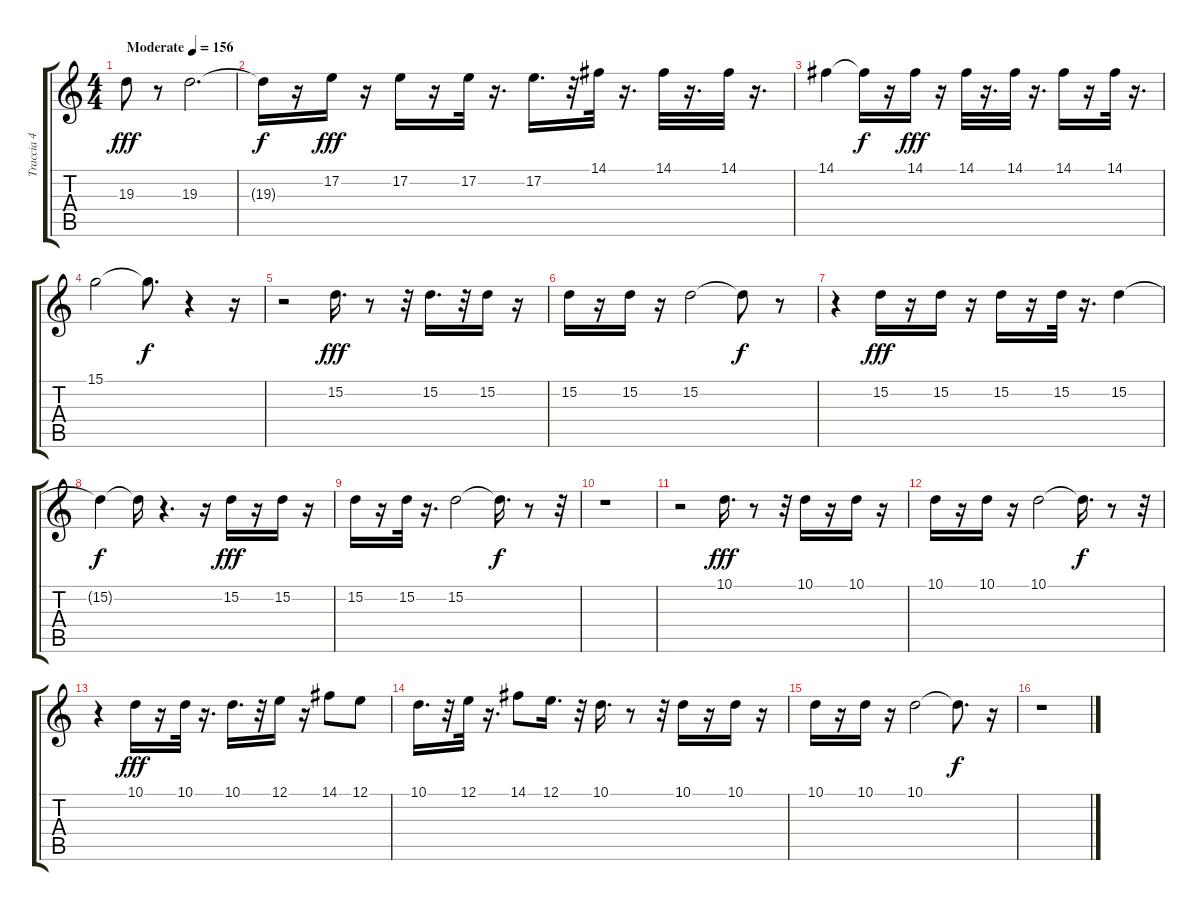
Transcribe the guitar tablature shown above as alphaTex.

\track ("Traccia 4" "Traccia 4") {instrument lead8bassandlead}
\staff {score tabs}
\tuning (E4 B3 G3 D3 A2 E2) {hide}
\ts (4 4)
\tempo (156 "Moderate")
\clef g2
\ks c
19.3.8{dy fff instrument lead8bassandlead} r.8 19.3.2{d} |
19.3{t}.16{dy f} r.16 17.2.16{dy fff} r.16 17.2.16 r.16 17.2.32 r.16{d} 17.2.16{d} r.32 14.1.32 r.16{d} 14.1.32 r.16{d} 14.1.32 r.16{d} |
14.1.4 14.1{t}.16{dy f} r.16 14.1.16{dy fff} r.16 14.1.32 r.16{d} 14.1.32 r.16{d} 14.1.16 r.16 14.1.32 r.16{d} |
15.1.2 15.1{t}.8{d dy f} r.4 r.16 |
r.2 15.2.16{d dy fff} r.8 r.32 15.2.16{d} r.32 15.2.16 r.16 |
15.2.16 r.16 15.2.16 r.16 15.2.2 15.2{t}.8{dy f} r.8 |
r.4 15.2.16{dy fff} r.16 15.2.16 r.16 15.2.16 r.16 15.2.32 r.16{d} 15.2.4 |
15.2{t}.4{dy f} 15.2{t}.16 r.4{d} r.16 15.2.16{dy fff} r.16 15.2.16 r.16 |
15.2.16 r.16 15.2.32 r.16{d} 15.2.2 15.2{t}.16{d dy f} r.8 r.32 |
r.1 |
r.2 10.1.16{d dy fff} r.8 r.32 10.1.16 r.16 10.1.16 r.16 |
10.1.16 r.16 10.1.16 r.16 10.1.2 10.1{t}.16{d dy f} r.8 r.32 |
r.4 10.1.16{dy fff} r.16 10.1.32 r.16{d} 10.1.16{d} r.32 12.1.16 r.16 14.1.8 12.1.8 |
10.1.16{d} r.32 12.1.32 r.16{d} 14.1.8 12.1.16{d} r.32 10.1.16{d} r.8 r.32 10.1.16 r.16 10.1.16 r.16 |
10.1.16 r.16 10.1.16 r.16 10.1.2 10.1{t}.8{d dy f} r.16 |
r.1
